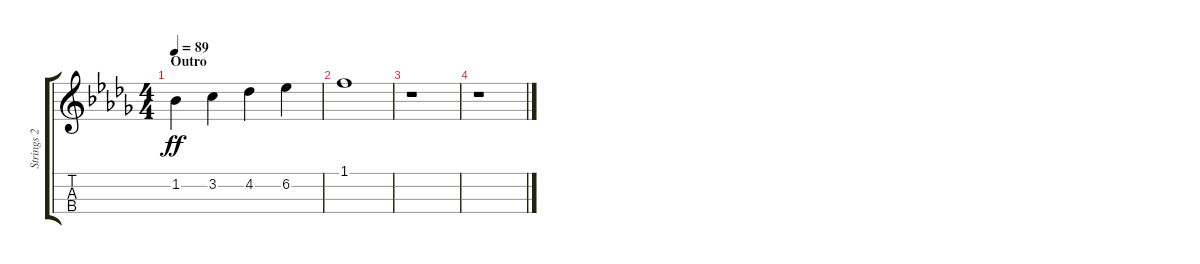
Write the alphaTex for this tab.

\track ("Strings 2" "Strings 2") {instrument stringensemble1}
\staff {score tabs}
\tuning (E5 A4 D4 G3) {hide}
\ts (4 4)
\section ("" "Outro")
\tempo 89
\clef g2
\ks bbminor
1.2.4{dy ff} 3.2.4 4.2.4 6.2.4 |
1.1.1 |
r.1 |
r.1
